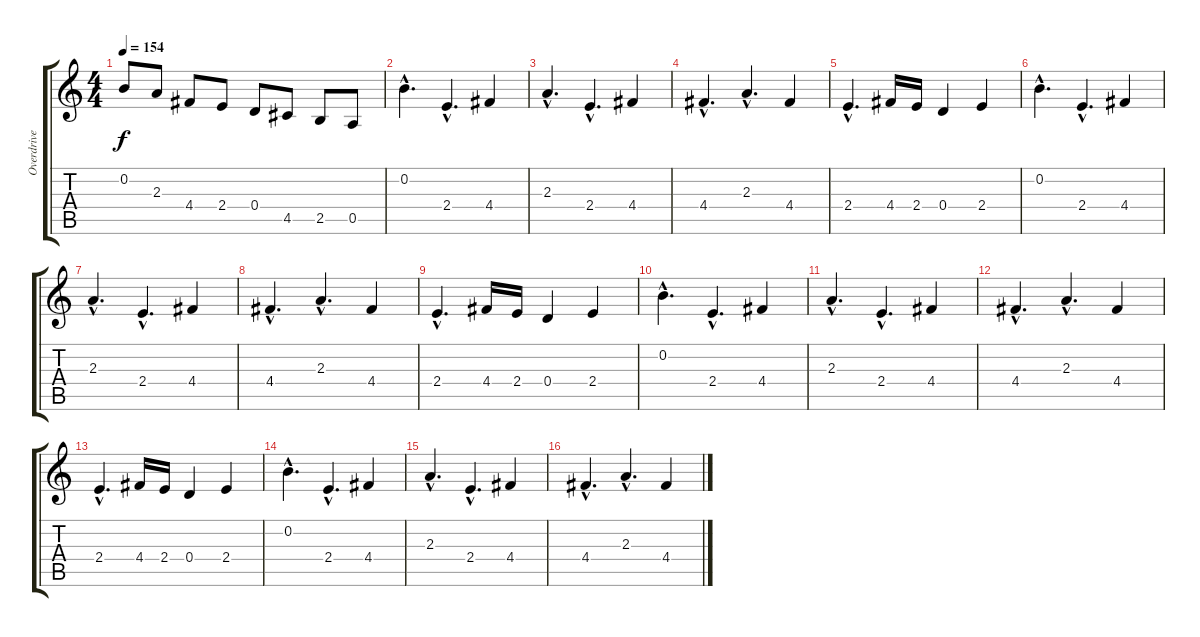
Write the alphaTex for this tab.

\track ("Overdrive Guitar" "Overdrive ") {instrument overdrivenguitar}
\staff {score tabs}
\tuning (E4 B3 G3 D3 A2 E2) {hide}
\ts (4 4)
\tempo 154
\clef g2
\ks c
0.2.8{dy f} 2.3.8 4.4.8 2.4.8 0.4.8 4.5.8 2.5.8 0.5.8 |
0.2{hac}.4{d} 2.4{hac}.4{d} 4.4.4 |
2.3{hac}.4{d} 2.4{hac}.4{d} 4.4.4 |
4.4{hac}.4{d} 2.3{hac}.4{d} 4.4.4 |
2.4{hac}.4{d} 4.4.16 2.4.16 0.4.4 2.4.4 |
0.2{hac}.4{d} 2.4{hac}.4{d} 4.4.4 |
2.3{hac}.4{d} 2.4{hac}.4{d} 4.4.4 |
4.4{hac}.4{d} 2.3{hac}.4{d} 4.4.4 |
2.4{hac}.4{d} 4.4.16 2.4.16 0.4.4 2.4.4 |
0.2{hac}.4{d} 2.4{hac}.4{d} 4.4.4 |
2.3{hac}.4{d} 2.4{hac}.4{d} 4.4.4 |
4.4{hac}.4{d} 2.3{hac}.4{d} 4.4.4 |
2.4{hac}.4{d} 4.4.16 2.4.16 0.4.4 2.4.4 |
0.2{hac}.4{d} 2.4{hac}.4{d} 4.4.4 |
2.3{hac}.4{d} 2.4{hac}.4{d} 4.4.4 |
4.4{hac}.4{d} 2.3{hac}.4{d} 4.4.4
